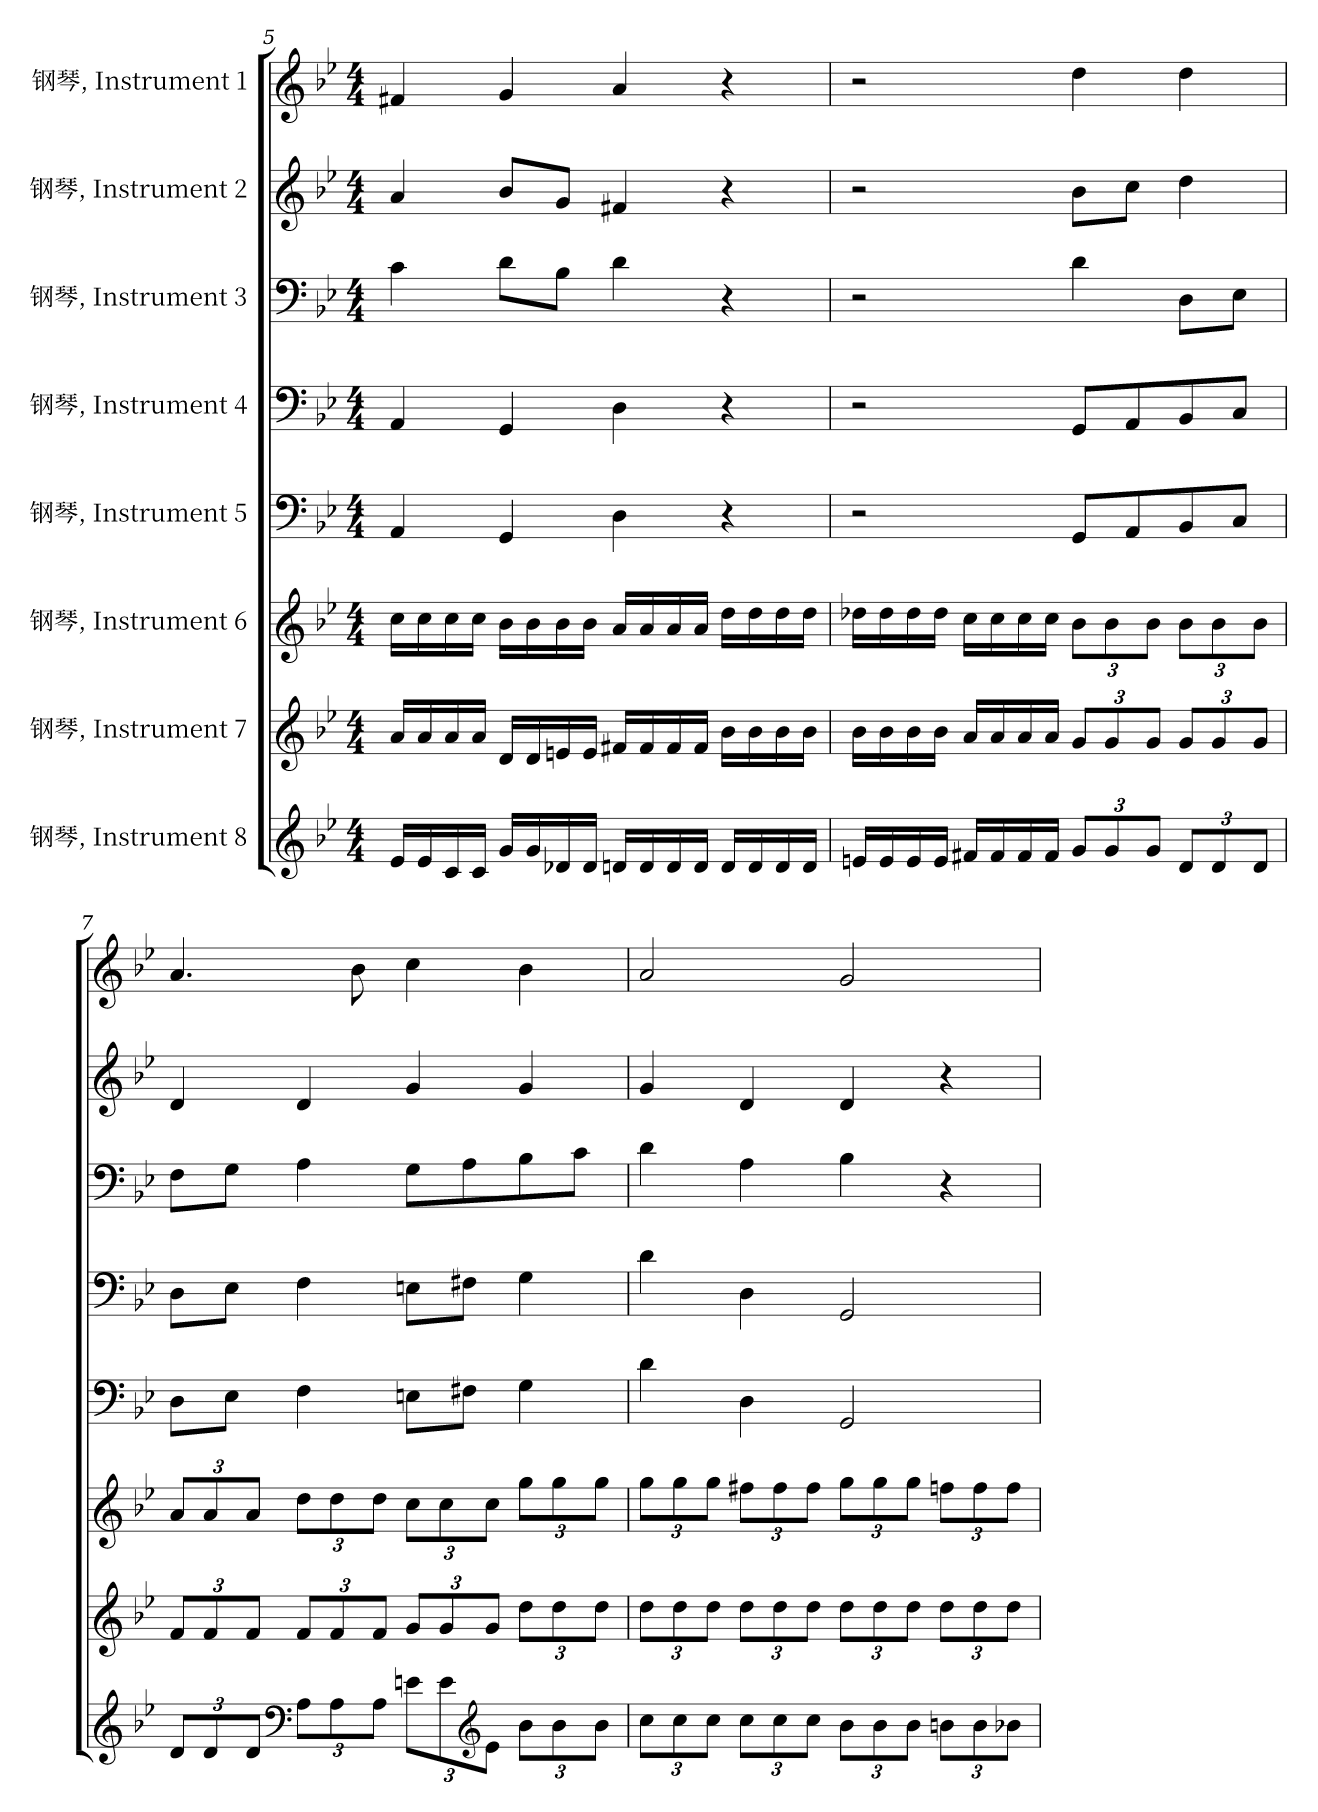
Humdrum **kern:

**kern	**kern	**kern	**kern	**kern	**kern	**kern	**kern
*part8	*part7	*part6	*part5	*part4	*part3	*part2	*part1
*staff8	*staff7	*staff6	*staff5	*staff4	*staff3	*staff2	*staff1
*I"钢琴, Instrument 8	*I"钢琴, Instrument 7	*I"钢琴, Instrument 6	*I"钢琴, Instrument 5	*I"钢琴, Instrument 4	*I"钢琴, Instrument 3	*I"钢琴, Instrument 2	*I"钢琴, Instrument 1
!!LO:PB:g=z
*clefG2	*clefG2	*clefG2	*clefF4	*clefF4	*clefF4	*clefG2	*clefG2
*k[b-e-]	*k[b-e-]	*k[b-e-]	*k[b-e-]	*k[b-e-]	*k[b-e-]	*k[b-e-]	*k[b-e-]
*M4/4	*M4/4	*M4/4	*M4/4	*M4/4	*M4/4	*M4/4	*M4/4
=5	=5	=5	=5	=5	=5	=5	=5
16e-/LL	16a/LL	16cc\LL	4AA/	4AA/	4c\	4a/	4f#X/
16e-/	16a/	16cc\	.	.	.	.	.
16c/	16a/	16cc\	.	.	.	.	.
16c/JJ	16a/JJ	16cc\JJ	.	.	.	.	.
16g/LL	16d/LL	16b-\LL	4GG/	4GG/	8d\L	8b-/L	4g/
16g/	16d/	16b-\	.	.	.	.	.
16d-X/	16en/	16b-\	.	.	8B-\J	8g/J	.
16d-/JJ	16e/JJ	16b-\JJ	.	.	.	.	.
16dn/LL	16f#X/LL	16a/LL	4D\	4D\	4d\	4f#X/	4a/
16d/	16f#/	16a/	.	.	.	.	.
16d/	16f#/	16a/	.	.	.	.	.
16d/JJ	16f#/JJ	16a/JJ	.	.	.	.	.
16d/LL	16b-\LL	16dd\LL	4r	4r	4r	4r	4r
16d/	16b-\	16dd\	.	.	.	.	.
16d/	16b-\	16dd\	.	.	.	.	.
16d/JJ	16b-\JJ	16dd\JJ	.	.	.	.	.
=6	=6	=6	=6	=6	=6	=6	=6
16en/LL	16b-\LL	16dd-X\LL	2r	2r	2r	2r	2r
16e/	16b-\	16dd-\	.	.	.	.	.
16e/	16b-\	16dd-\	.	.	.	.	.
16e/JJ	16b-\JJ	16dd-\JJ	.	.	.	.	.
16f#X/LL	16a/LL	16cc\LL	.	.	.	.	.
16f#/	16a/	16cc\	.	.	.	.	.
16f#/	16a/	16cc\	.	.	.	.	.
16f#/JJ	16a/JJ	16cc\JJ	.	.	.	.	.
*Xbrackettup	*Xbrackettup	*Xbrackettup	*	*	*	*	*
12g/L	12g/L	12b-\L	8GG/L	8GG/L	4d\	8b-\L	4dd\
12g/	12g/	12b-\	.	.	.	.	.
.	.	.	8AA/	8AA/	.	8cc\J	.
12g/J	12g/J	12b-\J	.	.	.	.	.
12d/L	12g/L	12b-\L	8BB-/	8BB-/	8D\L	4dd\	4dd\
12d/	12g/	12b-\	.	.	.	.	.
.	.	.	8C/J	8C/J	8E-\J	.	.
12d/J	12g/J	12b-\J	.	.	.	.	.
!!LO:PB:g=z
=7	=7	=7	=7	=7	=7	=7	=7
12d/L	12f/L	12a/L	8D\L	8D\L	8F\L	4d/	4.a/
12d/	12f/	12a/	.	.	.	.	.
.	.	.	8E-\J	8E-\J	8G\J	.	.
12d/J	12f/J	12a/J	.	.	.	.	.
*clefF4	*	*	*	*	*	*	*
12A\L	12f/L	12dd\L	4F\	4F\	4A\	4d/	.
12A\	12f/	12dd\	.	.	.	.	.
.	.	.	.	.	.	.	8b-\
12A\J	12f/J	12dd\J	.	.	.	.	.
12en\L	12g/L	12cc\L	8En\L	8En\L	8G\L	4g/	4cc\
12e\	12g/	12cc\	.	.	.	.	.
.	.	.	8F#X\J	8F#X\J	8A\	.	.
*clefG2	*	*	*	*	*	*	*
12e\J	12g/J	12cc\J	.	.	.	.	.
12b-\L	12dd\L	12gg\L	4G\	4G\	8B-\	4g/	4b-\
12b-\	12dd\	12gg\	.	.	.	.	.
.	.	.	.	.	8c\J	.	.
12b-\J	12dd\J	12gg\J	.	.	.	.	.
=8	=8	=8	=8	=8	=8	=8	=8
12cc\L	12dd\L	12gg\L	4d\	4d\	4d\	4g/	2a/
12cc\	12dd\	12gg\	.	.	.	.	.
12cc\J	12dd\J	12gg\J	.	.	.	.	.
12cc\L	12dd\L	12ff#X\L	4D\	4D\	4A\	4d/	.
12cc\	12dd\	12ff#\	.	.	.	.	.
12cc\J	12dd\J	12ff#\J	.	.	.	.	.
12b-\L	12dd\L	12gg\L	2GG/	2GG/	4B-\	4d/	2g/
12b-\	12dd\	12gg\	.	.	.	.	.
12b-\J	12dd\J	12gg\J	.	.	.	.	.
12bn\L	12dd\L	12ffn\L	.	.	4r	4r	.
12b\	12dd\	12ff\	.	.	.	.	.
12b-X\J	12dd\J	12ff\J	.	.	.	.	.
=	=	=	=	=	=	=	=
*-	*-	*-	*-	*-	*-	*-	*-
